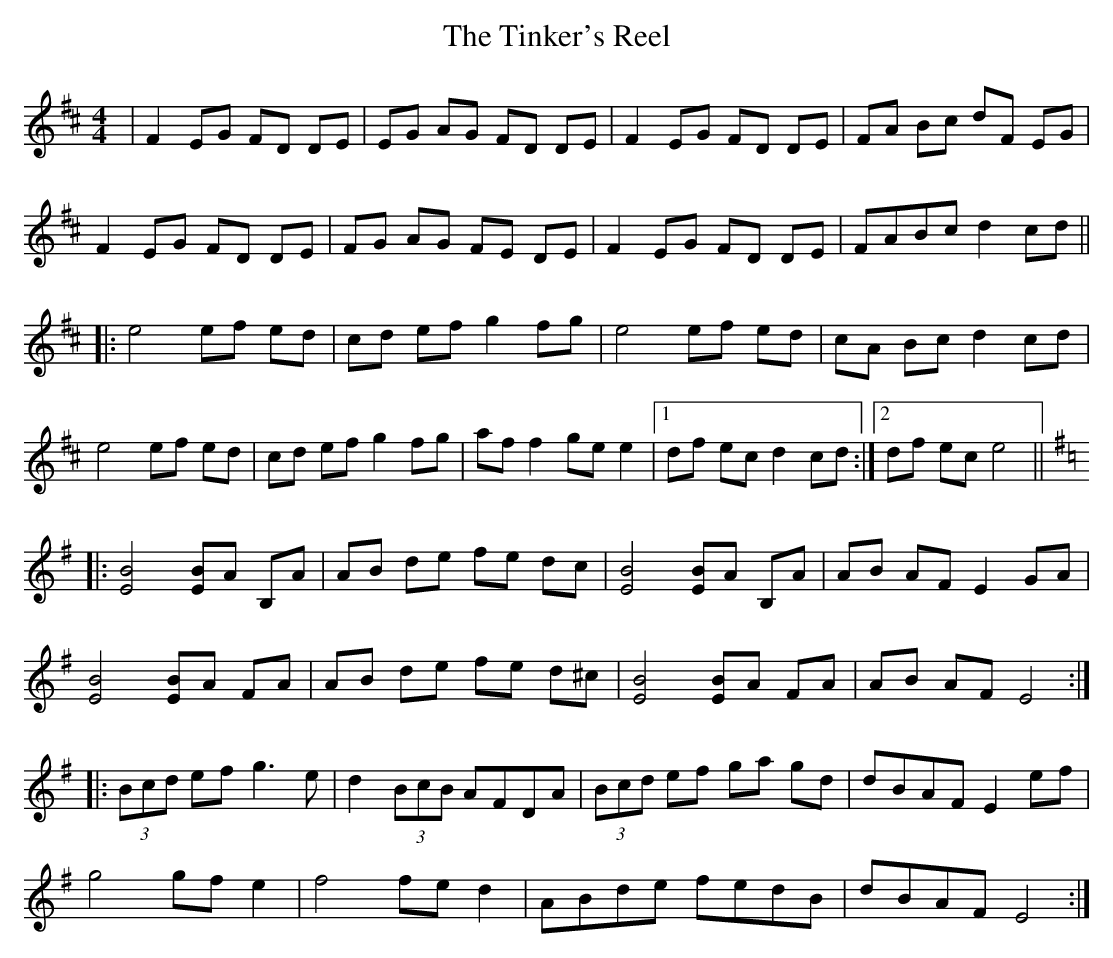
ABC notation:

X:1
T:The Tinker's Reel
M:4/4
L:1/8
K:D
|F2 EG FD DE|EG AG FD DE|F2 EG FD DE|FA Bc dF EG|
F2 EG FD DE|FG AG FE DE|F2 EG FD DE|FABc d2 cd ||
|:e4 ef ed|cd ef g2 fg|e4 ef ed|cA Bc d2 cd|
e4 ef ed| cd ef g2 fg|af f2 ge e2|1 df ec d2 cd:|2 df ec e4||
K:G
|:[B4E4] [BE]A B,A|AB de fe dc|[B4E4] [BE]A B,A|AB AF E2 GA|
[B4E4] [BE]A FA|AB de fe d^c|[B4E4] [BE]A FA|AB AF E4 :|
|:(3Bcd ef g3 e|d2 (3BcB AFDA|(3Bcd ef ga gd|dBAF E2 ef|
g4 gf e2|f4 fe d2|ABde fedB|dBAF E4 :|
